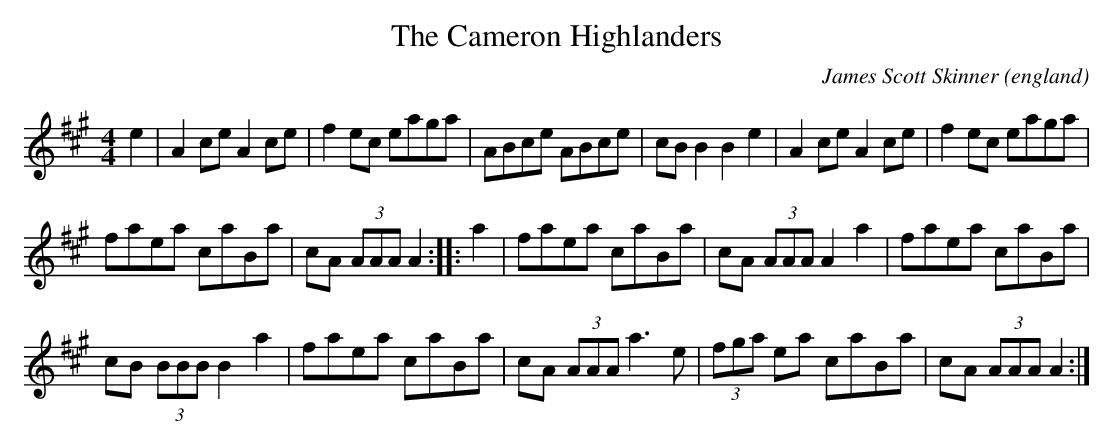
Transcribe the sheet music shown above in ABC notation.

X:1
T:Cameron Highlanders, The
O:england
C:James Scott Skinner
M:4/4
L:1/8
K:A
e2|A2 ce A2 ce|f2 ec eaga|ABce ABce|cB B2 B2 e2|A2 ce A2 ce|f2 ec eaga|
faea caBa|cA (3AAA A2::a2|faea caBa|cA (3AAA A2 a2|faea caBa|
cB (3BBB B2 a2|faea caBa|cA (3AAA a3 e|(3fga ea caBa|cA (3AAA A2:|]
